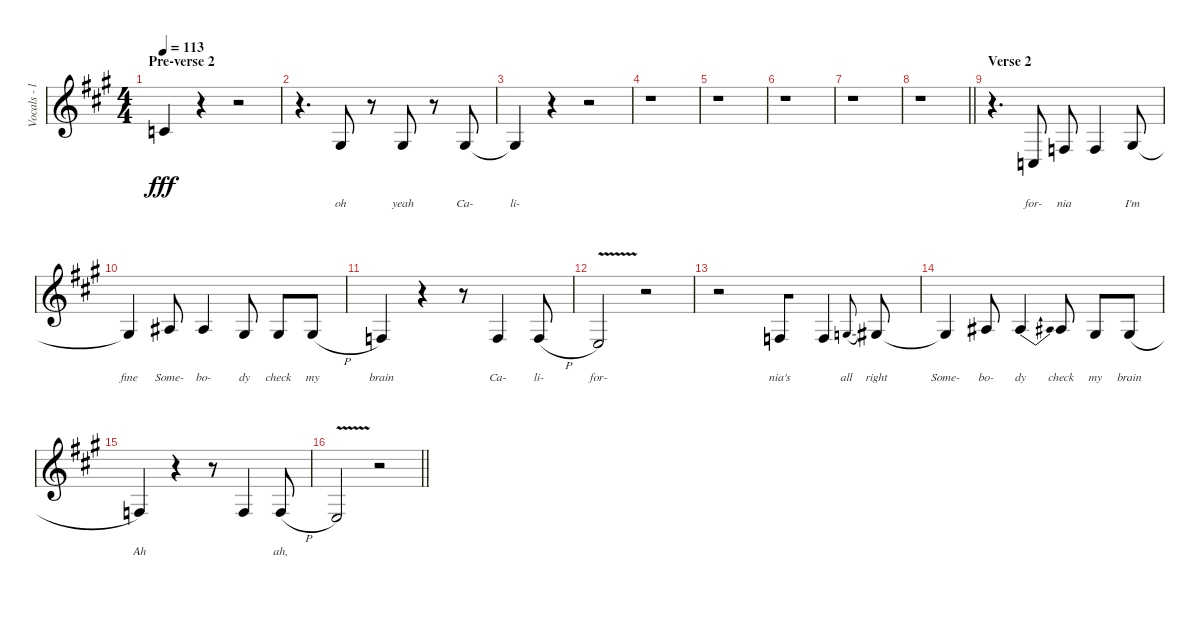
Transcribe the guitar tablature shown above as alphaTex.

\track ("Vocals - lead" "Vocals - l") {instrument trombone}
\staff {score}
\tuning (Eb4 Bb3 Gb3 Db3 Ab2 Eb2) {hide}
\ts (4 4)
\section ("" "Pre-verse 2")
\tempo 113
\clef g2
\ks f#minor
11.4{t}.4{lyrics (0 "") lyrics (1 "") lyrics (2 "") lyrics (3 "") lyrics (4 "") dy fff} r.4 r.2 |
r.4{d} 12.5.8{lyrics (0 "oh") lyrics (1 "") lyrics (2 "") lyrics (3 "") lyrics (4 "")} r.8 12.5.8{lyrics (0 "yeah") lyrics (1 "") lyrics (2 "") lyrics (3 "") lyrics (4 "")} r.8 12.5.8{lyrics (0 "Ca-") lyrics (1 "") lyrics (2 "") lyrics (3 "") lyrics (4 "")} |
12.5{t}.4{lyrics (0 "li-") lyrics (1 "") lyrics (2 "") lyrics (3 "") lyrics (4 "")} r.4 r.2 |
r.1 |
r.1 |
r.1 |
r.1 |
\barLineRight lightlight
r.1 |
\section ("" "Verse 2")
r.4{d} 9.6.8{lyrics (0 "for-") lyrics (1 "") lyrics (2 "") lyrics (3 "") lyrics (4 "")} 14.6.8{lyrics (0 "nia") lyrics (1 "") lyrics (2 "") lyrics (3 "") lyrics (4 "")} 14.6.4{lyrics (0 "") lyrics (1 "") lyrics (2 "") lyrics (3 "") lyrics (4 "")} 12.5.8{lyrics (0 "I'm") lyrics (1 "") lyrics (2 "") lyrics (3 "") lyrics (4 "")} |
12.5{t}.4{lyrics (0 "fine") lyrics (1 "") lyrics (2 "") lyrics (3 "") lyrics (4 "")} 14.5.8{lyrics (0 "Some-") lyrics (1 "") lyrics (2 "") lyrics (3 "") lyrics (4 "") beam Up} 14.5.4{lyrics (0 "bo-") lyrics (1 "") lyrics (2 "") lyrics (3 "") lyrics (4 "") beam Up} 12.5.8{lyrics (0 "dy") lyrics (1 "") lyrics (2 "") lyrics (3 "") lyrics (4 "")} 12.5.8{lyrics (0 "check") lyrics (1 "") lyrics (2 "") lyrics (3 "") lyrics (4 "")} 12.5{h}.8{lyrics (0 "my") lyrics (1 "") lyrics (2 "") lyrics (3 "") lyrics (4 "")} |
9.5.4{lyrics (0 "brain") lyrics (1 "") lyrics (2 "") lyrics (3 "") lyrics (4 "")} r.4 r.8 9.5.4{lyrics (0 "Ca-") lyrics (1 "") lyrics (2 "") lyrics (3 "") lyrics (4 "")} 9.5{h}.8{lyrics (0 "li-") lyrics (1 "") lyrics (2 "") lyrics (3 "") lyrics (4 "")} |
8.5{v}.2{lyrics (0 "for-") lyrics (1 "") lyrics (2 "") lyrics (3 "") lyrics (4 "")} r.2 |
r.2 14.6.8{lyrics (0 "nia's") lyrics (1 "") lyrics (2 "") lyrics (3 "") lyrics (4 "") beam merge} 14.6.4{lyrics (0 "") lyrics (1 "") lyrics (2 "") lyrics (3 "") lyrics (4 "")} 11.5{sl}.8{lyrics (0 "all") lyrics (1 "") lyrics (2 "") lyrics (3 "") lyrics (4 "") gr onbeat} 12.5.8{lyrics (0 "right") lyrics (1 "") lyrics (2 "") lyrics (3 "") lyrics (4 "")} |
12.5{t}.4{lyrics (0 "Some-") lyrics (1 "") lyrics (2 "") lyrics (3 "") lyrics (4 "")} 14.5.8{lyrics (0 "bo-") lyrics (1 "") lyrics (2 "") lyrics (3 "") lyrics (4 "") beam Up} 14.5{be (bend 0 0 60 1)}.4{lyrics (0 "dy") lyrics (1 "") lyrics (2 "") lyrics (3 "") lyrics (4 "") beam Up} 14.5.8{lyrics (0 "check") lyrics (1 "") lyrics (2 "") lyrics (3 "") lyrics (4 "") beam Up} 12.5.8{lyrics (0 "my") lyrics (1 "") lyrics (2 "") lyrics (3 "") lyrics (4 "")} 12.5{h}.8{lyrics (0 "brain") lyrics (1 "") lyrics (2 "") lyrics (3 "") lyrics (4 "")} |
9.5.4{lyrics (0 "Ah") lyrics (1 "") lyrics (2 "") lyrics (3 "") lyrics (4 "")} r.4 r.8 9.5.4{lyrics (0 "") lyrics (1 "") lyrics (2 "") lyrics (3 "") lyrics (4 "")} 9.5{h}.8{lyrics (0 "ah,") lyrics (1 "") lyrics (2 "") lyrics (3 "") lyrics (4 "")} |
\barLineRight lightlight
8.5{v}.2{lyrics (0 "") lyrics (1 "") lyrics (2 "") lyrics (3 "") lyrics (4 "")} r.2
